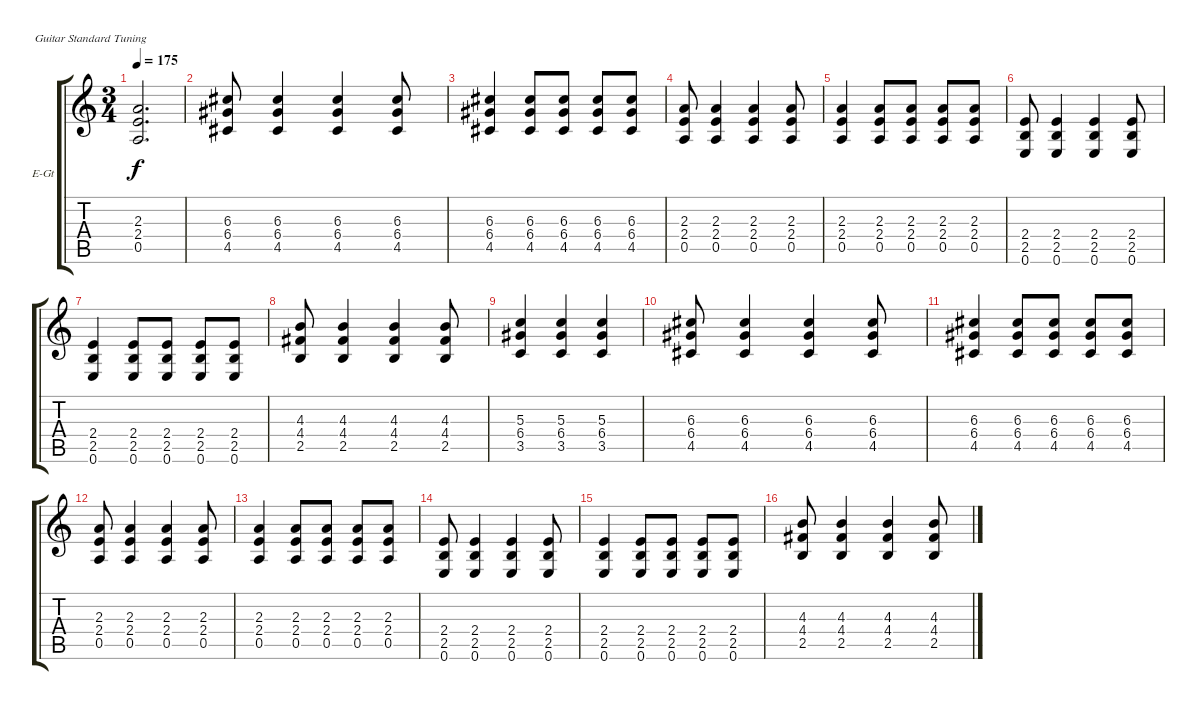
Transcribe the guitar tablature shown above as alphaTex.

\bracketExtendMode groupsimilarinstruments
\firstSystemTrackNameOrientation horizontal
\otherSystemsTrackNameOrientation horizontal
\track ("Rhythm Guitar" "E-Gt") {instrument distortionguitar}
\staff {score tabs}
\tuning (E4 B3 G3 D3 A2 E2)
\ts (3 4)
\tempo 175
\clef g2
\ks c
(0.5{t} 2.4{t} 2.3{t}).2{d dy f} |
(6.3 6.4 4.5).8 (6.3 6.4 4.5).4 (6.3 6.4 4.5).4 (6.3 6.4 4.5).8 |
(6.3 6.4 4.5).4 (6.3 6.4 4.5).8 (6.3 6.4 4.5).8 (6.3 6.4 4.5).8 (6.3 6.4 4.5).8 |
(2.3 2.4 0.5).8 (2.3 2.4 0.5).4 (2.3 2.4 0.5).4 (2.3 2.4 0.5).8 |
(2.3 2.4 0.5).4 (2.3 2.4 0.5).8 (2.3 2.4 0.5).8 (2.3 2.4 0.5).8 (2.3 2.4 0.5).8 |
(2.4 2.5 0.6).8 (2.4 2.5 0.6).4 (2.4 2.5 0.6).4 (2.4 2.5 0.6).8 |
(2.4 2.5 0.6).4 (2.4 2.5 0.6).8 (2.4 2.5 0.6).8 (2.4 2.5 0.6).8 (2.4 2.5 0.6).8 |
(4.3 4.4 2.5).8 (4.3 4.4 2.5).4 (4.3 4.4 2.5).4 (4.3 4.4 2.5).8 |
(5.3 6.4 3.5).4 (5.3 6.4 3.5).4 (5.3 6.4 3.5).4 |
(6.3 6.4 4.5).8 (6.3 6.4 4.5).4 (6.3 6.4 4.5).4 (6.3 6.4 4.5).8 |
(6.3 6.4 4.5).4 (6.3 6.4 4.5).8 (6.3 6.4 4.5).8 (6.3 6.4 4.5).8 (6.3 6.4 4.5).8 |
(2.3 2.4 0.5).8 (2.3 2.4 0.5).4 (2.3 2.4 0.5).4 (2.3 2.4 0.5).8 |
(2.3 2.4 0.5).4 (2.3 2.4 0.5).8 (2.3 2.4 0.5).8 (2.3 2.4 0.5).8 (2.3 2.4 0.5).8 |
(2.4 2.5 0.6).8 (2.4 2.5 0.6).4 (2.4 2.5 0.6).4 (2.4 2.5 0.6).8 |
(2.4 2.5 0.6).4 (2.4 2.5 0.6).8 (2.4 2.5 0.6).8 (2.4 2.5 0.6).8 (2.4 2.5 0.6).8 |
(4.3 4.4 2.5).8 (4.3 4.4 2.5).4 (4.3 4.4 2.5).4 (4.3 4.4 2.5).8
